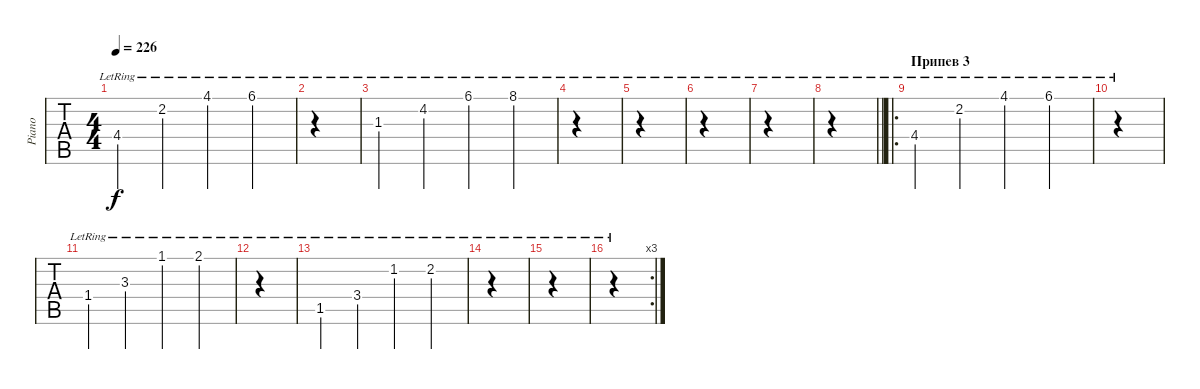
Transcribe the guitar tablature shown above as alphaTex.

\track ("Piano" "Piano") {instrument brightacousticpiano}
\staff {tabs}
\tuning (E4 B3 G3 D3 A2 E2) {hide}
\ts (4 4)
\tempo 226
\clef g2
\ks c
4.4{lr}.4{dy f} 2.2{lr}.4 4.1{lr}.4 6.1{lr}.4 |
|
1.3{lr}.4 4.2{lr}.4 6.1{lr}.4 8.1{lr}.4 |
|
|
|
|
\barLineRight lightlight
|
\ro
\section ("" "Припев 3")
4.4{lr}.4 2.2{lr}.4 4.1{lr}.4 6.1{lr}.4 |
|
1.4{lr}.4 3.3{lr}.4 1.1{lr}.4 2.1{lr}.4 |
|
1.5{lr}.4 3.4{lr}.4 1.2{lr}.4 2.2{lr}.4 |
|
|
\rc 3
